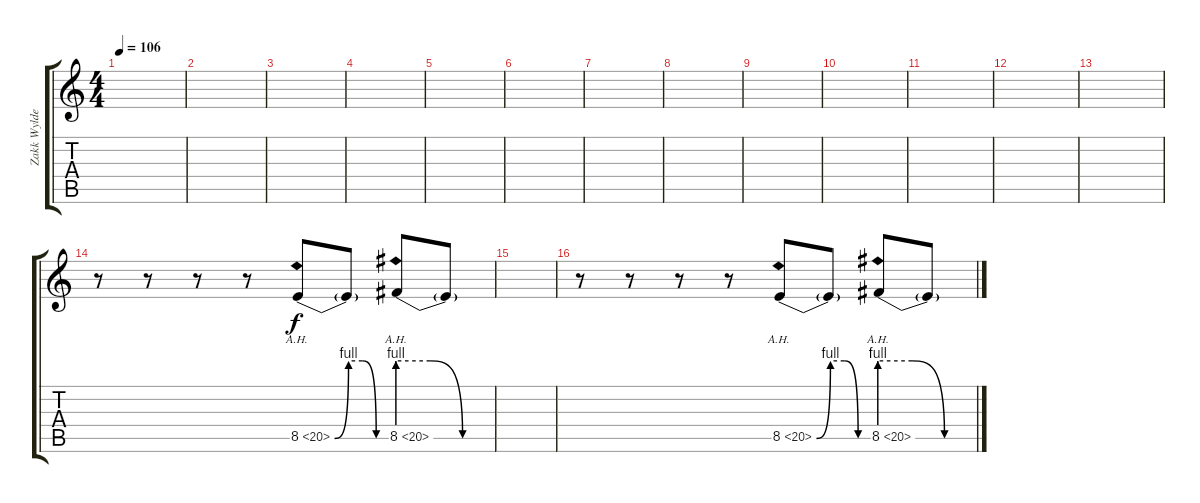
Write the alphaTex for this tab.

\track ("Zakk Wylde (Lead)" "Zakk Wylde") {instrument overdrivenguitar}
\staff {score tabs}
\tuning (Eb4 Bb3 Gb3 Db3 Ab2 Eb2) {hide}
\ts (4 4)
\tempo 106
\clef g2
\ks c
|
|
|
|
|
|
|
|
|
|
|
|
|
r.8 r.8 r.8 r.8 8.5{be (custom 0 0 15 4 30 4 45 0 60 0) ah 12}.8 8.5{t}.8 8.5{be (custom 0 4 20 4 40 0 60 0) ah 12}.8 8.5{t}.8 |
|
r.8 r.8 r.8 r.8 8.5{be (custom 0 0 15 4 30 4 45 0 60 0) ah 12}.8 8.5{t}.8 8.5{be (custom 0 4 20 4 40 0 60 0) ah 12}.8 8.5{t}.8
